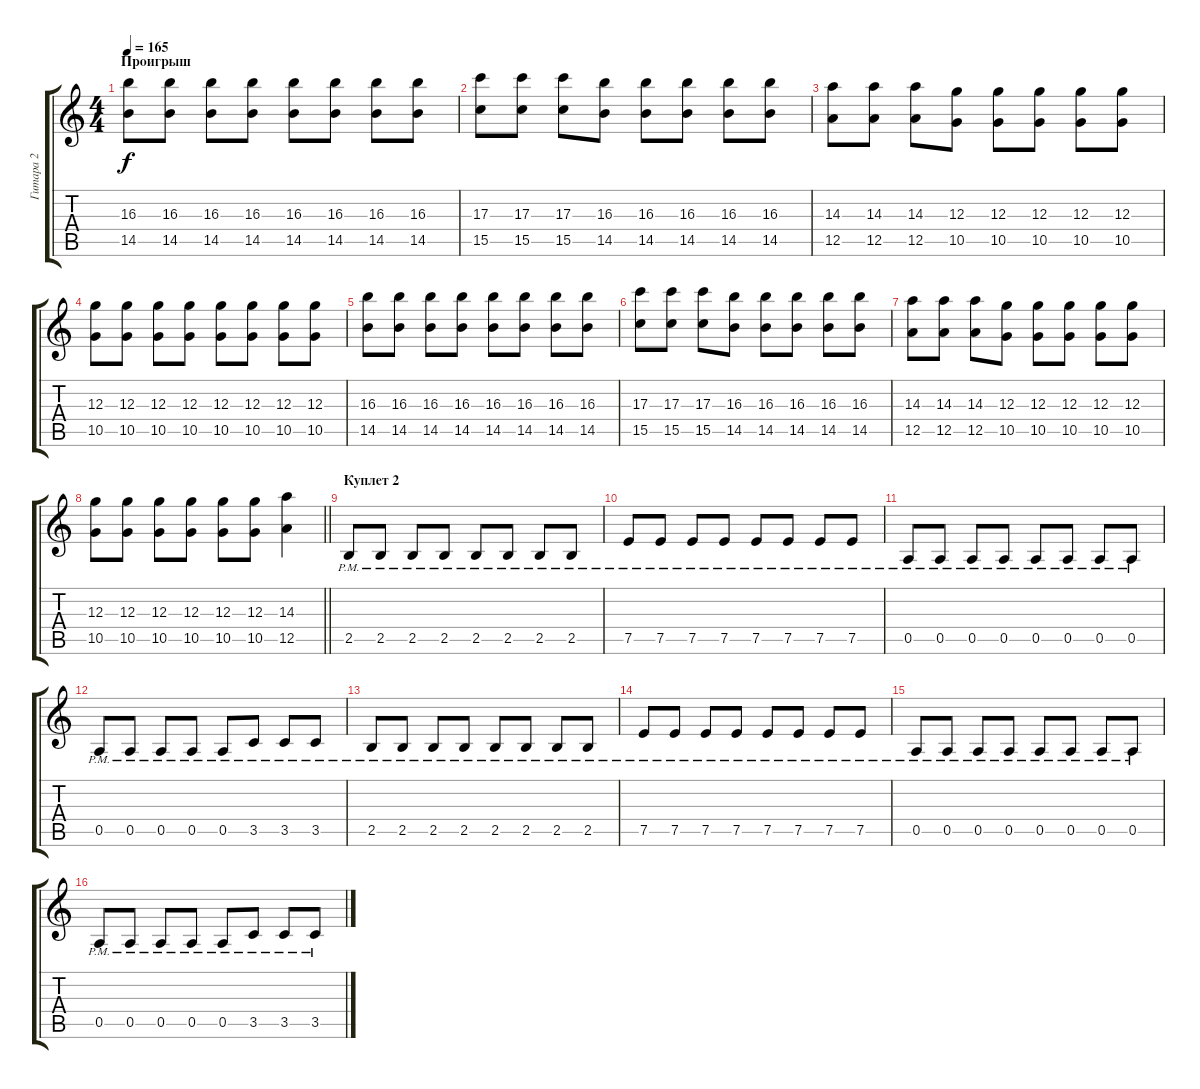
\track ("Гитара 2" "Гитара 2") {instrument overdrivenguitar}
\staff {score tabs}
\tuning (E4 B3 G3 D3 A2 E2) {hide}
\ts (4 4)
\section ("" "Проигрыш")
\tempo 165
\clef g2
\ks c
(16.3 14.5).8{dy f} (16.3 14.5).8 (16.3 14.5).8 (16.3 14.5).8 (16.3 14.5).8 (16.3 14.5).8 (16.3 14.5).8 (16.3 14.5).8 |
(17.3 15.5).8 (17.3 15.5).8 (17.3 15.5).8 (16.3 14.5).8 (16.3 14.5).8 (16.3 14.5).8 (16.3 14.5).8 (16.3 14.5).8 |
(14.3 12.5).8 (14.3 12.5).8 (14.3 12.5).8 (12.3 10.5).8 (12.3 10.5).8 (12.3 10.5).8 (12.3 10.5).8 (12.3 10.5).8 |
(12.3 10.5).8 (12.3 10.5).8 (12.3 10.5).8 (12.3 10.5).8 (12.3 10.5).8 (12.3 10.5).8 (12.3 10.5).8 (12.3 10.5).8 |
(16.3 14.5).8 (16.3 14.5).8 (16.3 14.5).8 (16.3 14.5).8 (16.3 14.5).8 (16.3 14.5).8 (16.3 14.5).8 (16.3 14.5).8 |
(17.3 15.5).8 (17.3 15.5).8 (17.3 15.5).8 (16.3 14.5).8 (16.3 14.5).8 (16.3 14.5).8 (16.3 14.5).8 (16.3 14.5).8 |
(14.3 12.5).8 (14.3 12.5).8 (14.3 12.5).8 (12.3 10.5).8 (12.3 10.5).8 (12.3 10.5).8 (12.3 10.5).8 (12.3 10.5).8 |
\barLineRight lightlight
(12.3 10.5).8 (12.3 10.5).8 (12.3 10.5).8 (12.3 10.5).8 (12.3 10.5).8 (12.3 10.5).8 (14.3 12.5).4 |
\section ("" "Куплет 2")
2.5{pm}.8 2.5{pm}.8 2.5{pm}.8 2.5{pm}.8 2.5{pm}.8 2.5{pm}.8 2.5{pm}.8 2.5{pm}.8 |
7.5{pm}.8 7.5{pm}.8 7.5{pm}.8 7.5{pm}.8 7.5{pm}.8 7.5{pm}.8 7.5{pm}.8 7.5{pm}.8 |
0.5{pm}.8 0.5{pm}.8 0.5{pm}.8 0.5{pm}.8 0.5{pm}.8 0.5{pm}.8 0.5{pm}.8 0.5{pm}.8 |
0.5{pm}.8 0.5{pm}.8 0.5{pm}.8 0.5{pm}.8 0.5{pm}.8 3.5{pm}.8 3.5{pm}.8 3.5{pm}.8 |
2.5{pm}.8 2.5{pm}.8 2.5{pm}.8 2.5{pm}.8 2.5{pm}.8 2.5{pm}.8 2.5{pm}.8 2.5{pm}.8 |
7.5{pm}.8 7.5{pm}.8 7.5{pm}.8 7.5{pm}.8 7.5{pm}.8 7.5{pm}.8 7.5{pm}.8 7.5{pm}.8 |
0.5{pm}.8 0.5{pm}.8 0.5{pm}.8 0.5{pm}.8 0.5{pm}.8 0.5{pm}.8 0.5{pm}.8 0.5{pm}.8 |
0.5{pm}.8 0.5{pm}.8 0.5{pm}.8 0.5{pm}.8 0.5{pm}.8 3.5{pm}.8 3.5{pm}.8 3.5{pm}.8
